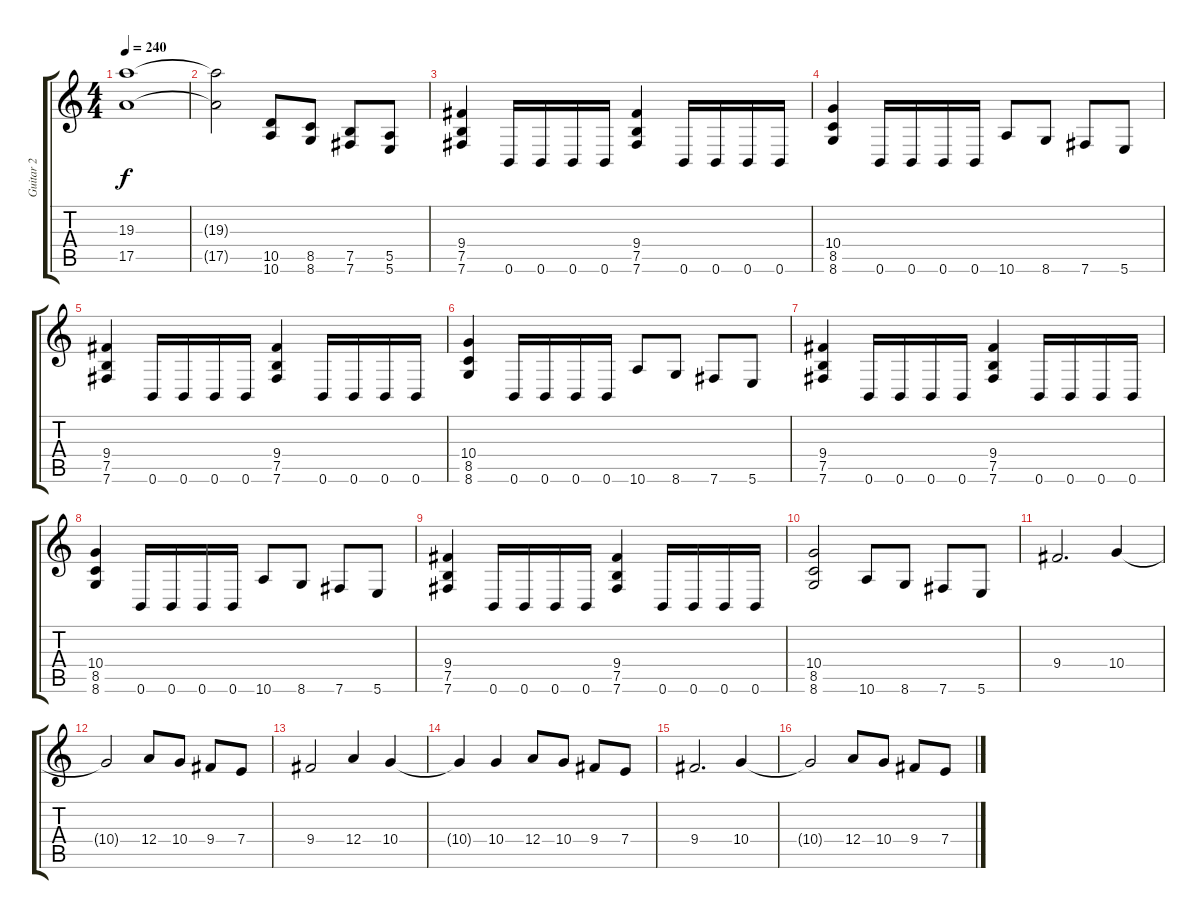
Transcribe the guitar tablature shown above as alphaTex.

\track ("Guitar 2" "Guitar 2") {instrument distortionguitar}
\staff {score tabs}
\tuning (B3 Gb3 D3 A2 E2 B1) {hide}
\ts (4 4)
\tempo 240
\clef g2
\ks c
(19.3{t} 17.5{t}).1{dy f} |
(19.3{t} 17.5{t}).2 (10.5 10.6).8 (8.5 8.6).8 (7.5 7.6).8 (5.5 5.6).8 |
(9.4 7.5 7.6).4 0.6.16 0.6.16 0.6.16 0.6.16 (9.4 7.5 7.6).4 0.6.16 0.6.16 0.6.16 0.6.16 |
(10.4 8.5 8.6).4 0.6.16 0.6.16 0.6.16 0.6.16 10.6.8 8.6.8 7.6.8 5.6.8 |
(9.4 7.5 7.6).4 0.6.16 0.6.16 0.6.16 0.6.16 (9.4 7.5 7.6).4 0.6.16 0.6.16 0.6.16 0.6.16 |
(10.4 8.5 8.6).4 0.6.16 0.6.16 0.6.16 0.6.16 10.6.8 8.6.8 7.6.8 5.6.8 |
(9.4 7.5 7.6).4 0.6.16 0.6.16 0.6.16 0.6.16 (9.4 7.5 7.6).4 0.6.16 0.6.16 0.6.16 0.6.16 |
(10.4 8.5 8.6).4 0.6.16 0.6.16 0.6.16 0.6.16 10.6.8 8.6.8 7.6.8 5.6.8 |
(9.4 7.5 7.6).4 0.6.16 0.6.16 0.6.16 0.6.16 (9.4 7.5 7.6).4 0.6.16 0.6.16 0.6.16 0.6.16 |
(10.4 8.5 8.6).2 10.6.8 8.6.8 7.6.8 5.6.8 |
9.4.2{d} 10.4.4 |
10.4{t}.2 12.4.8 10.4.8 9.4.8 7.4.8 |
9.4.2 12.4.4 10.4.4 |
10.4{t}.4 10.4.4 12.4.8 10.4.8 9.4.8 7.4.8 |
9.4.2{d} 10.4.4 |
10.4{t}.2 12.4.8 10.4.8 9.4.8 7.4.8
